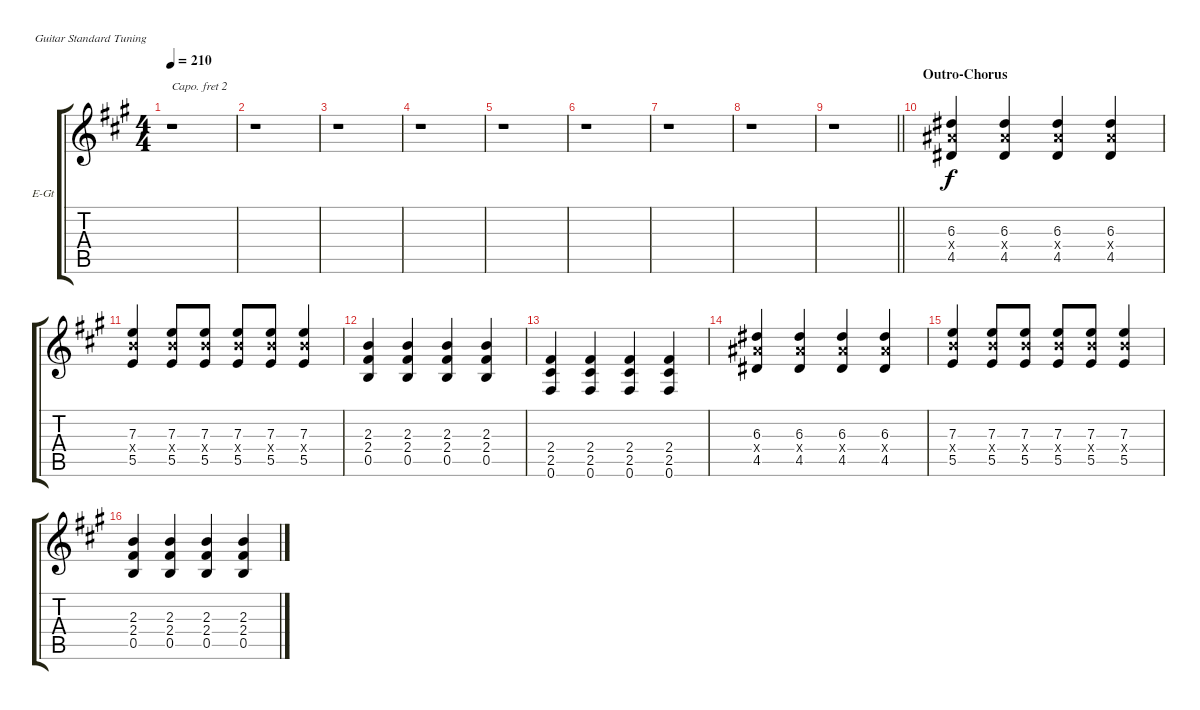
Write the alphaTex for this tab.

\defaultSystemsLayout 4
\bracketExtendMode groupsimilarinstruments
\firstSystemTrackNameOrientation horizontal
\otherSystemsTrackNameOrientation horizontal
\track ("Guitar 2" "E-Gt") {instrument distortionguitar}
\staff {score tabs}
\capo 2
\tuning (E4 B3 G3 D3 A2 E2)
\ts (4 4)
\tempo 210
\clef g2
\ks a
r.1{dy f} |
r.1 |
r.1 |
r.1 |
r.1 |
r.1 |
r.1 |
r.1 |
\barLineRight lightlight
r.1 |
\section ("" "Outro-Chorus")
(4.5 6.4{x} 6.3).4 (4.5 6.4{x} 6.3).4 (4.5 6.4{x} 6.3).4 (4.5 6.4{x} 6.3).4 |
(5.5 7.4{x} 7.3).4 (5.5 7.4{x} 7.3).8 (5.5 7.4{x} 7.3).8 (5.5 7.4{x} 7.3).8 (5.5 7.4{x} 7.3).8 (5.5 7.4{x} 7.3).4 |
(0.5 2.4 2.3).4 (0.5 2.4 2.3).4 (0.5 2.4 2.3).4 (0.5 2.4 2.3).4 |
(2.4 2.5 0.6).4 (2.4 2.5 0.6).4 (2.4 2.5 0.6).4 (2.4 2.5 0.6).4 |
(4.5 6.4{x} 6.3).4 (4.5 6.4{x} 6.3).4 (4.5 6.4{x} 6.3).4 (4.5 6.4{x} 6.3).4 |
(5.5 7.4{x} 7.3).4 (5.5 7.4{x} 7.3).8 (5.5 7.4{x} 7.3).8 (5.5 7.4{x} 7.3).8 (5.5 7.4{x} 7.3).8 (5.5 7.4{x} 7.3).4 |
(0.5 2.4 2.3).4 (0.5 2.4 2.3).4 (0.5 2.4 2.3).4 (0.5 2.4 2.3).4
